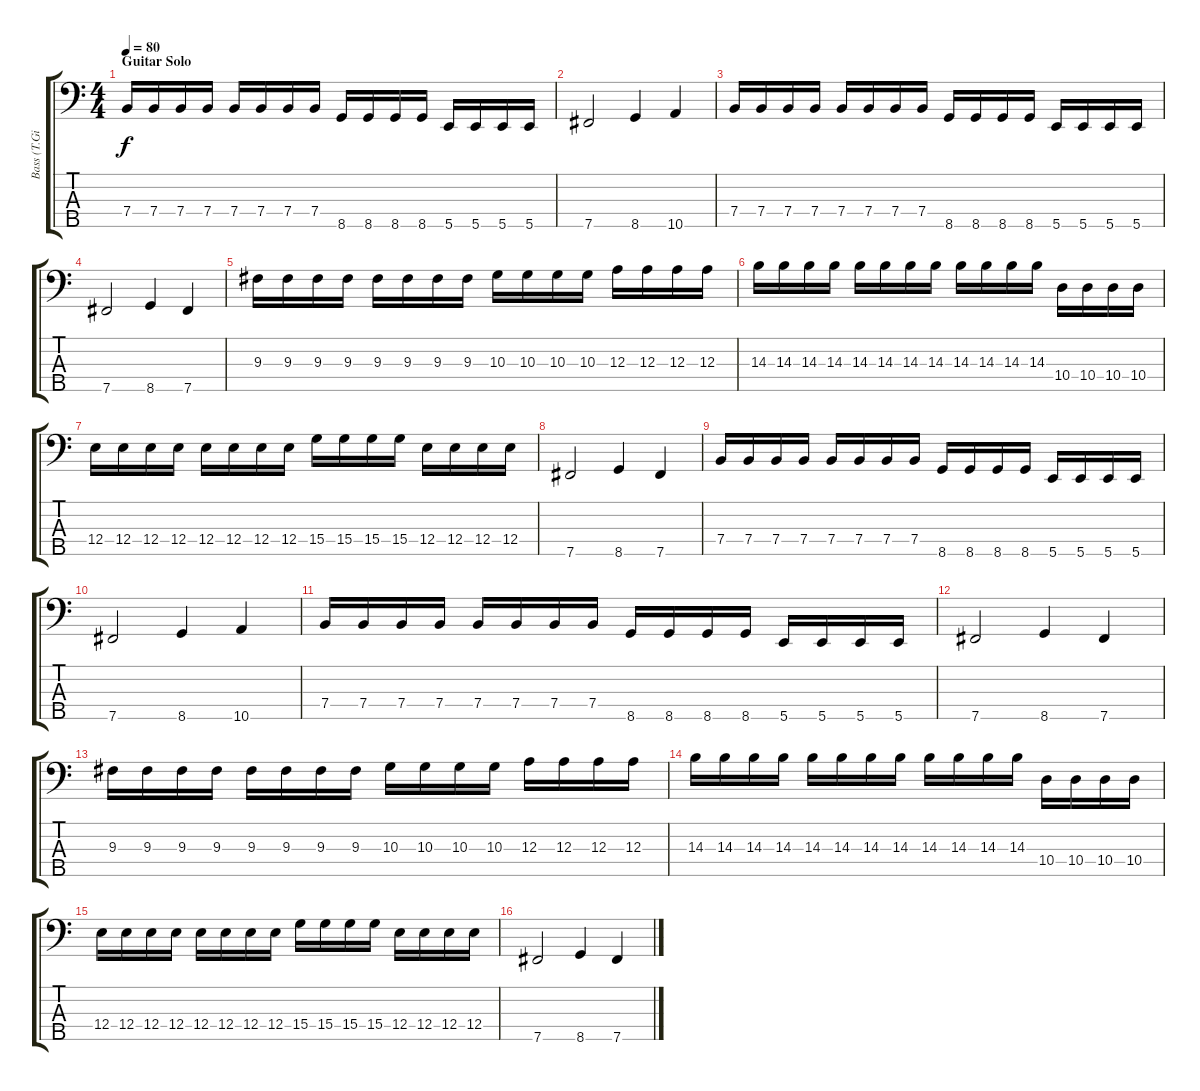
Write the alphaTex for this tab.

\track ("Bass (T.Giessler)" "Bass (T.Gi") {instrument electricbasspick}
\staff {score tabs}
\tuning (G2 D2 A1 E1 B0) {hide}
\ts (4 4)
\section ("" "Guitar Solo")
\tempo 80
\clef f4
\ks c
7.4.16{dy f} 7.4.16 7.4.16 7.4.16 7.4.16 7.4.16 7.4.16 7.4.16 8.5.16 8.5.16 8.5.16 8.5.16 5.5.16 5.5.16 5.5.16 5.5.16 |
7.5.2 8.5.4 10.5.4 |
7.4.16 7.4.16 7.4.16 7.4.16 7.4.16 7.4.16 7.4.16 7.4.16 8.5.16 8.5.16 8.5.16 8.5.16 5.5.16 5.5.16 5.5.16 5.5.16 |
7.5.2 8.5.4 7.5.4 |
9.3.16 9.3.16 9.3.16 9.3.16 9.3.16 9.3.16 9.3.16 9.3.16 10.3.16 10.3.16 10.3.16 10.3.16 12.3.16 12.3.16 12.3.16 12.3.16 |
14.3.16 14.3.16 14.3.16 14.3.16 14.3.16 14.3.16 14.3.16 14.3.16 14.3.16 14.3.16 14.3.16 14.3.16 10.4.16 10.4.16 10.4.16 10.4.16 |
12.4.16 12.4.16 12.4.16 12.4.16 12.4.16 12.4.16 12.4.16 12.4.16 15.4.16 15.4.16 15.4.16 15.4.16 12.4.16 12.4.16 12.4.16 12.4.16 |
7.5.2 8.5.4 7.5.4 |
7.4.16 7.4.16 7.4.16 7.4.16 7.4.16 7.4.16 7.4.16 7.4.16 8.5.16 8.5.16 8.5.16 8.5.16 5.5.16 5.5.16 5.5.16 5.5.16 |
7.5.2 8.5.4 10.5.4 |
7.4.16 7.4.16 7.4.16 7.4.16 7.4.16 7.4.16 7.4.16 7.4.16 8.5.16 8.5.16 8.5.16 8.5.16 5.5.16 5.5.16 5.5.16 5.5.16 |
7.5.2 8.5.4 7.5.4 |
9.3.16 9.3.16 9.3.16 9.3.16 9.3.16 9.3.16 9.3.16 9.3.16 10.3.16 10.3.16 10.3.16 10.3.16 12.3.16 12.3.16 12.3.16 12.3.16 |
14.3.16 14.3.16 14.3.16 14.3.16 14.3.16 14.3.16 14.3.16 14.3.16 14.3.16 14.3.16 14.3.16 14.3.16 10.4.16 10.4.16 10.4.16 10.4.16 |
12.4.16 12.4.16 12.4.16 12.4.16 12.4.16 12.4.16 12.4.16 12.4.16 15.4.16 15.4.16 15.4.16 15.4.16 12.4.16 12.4.16 12.4.16 12.4.16 |
7.5.2 8.5.4 7.5.4
